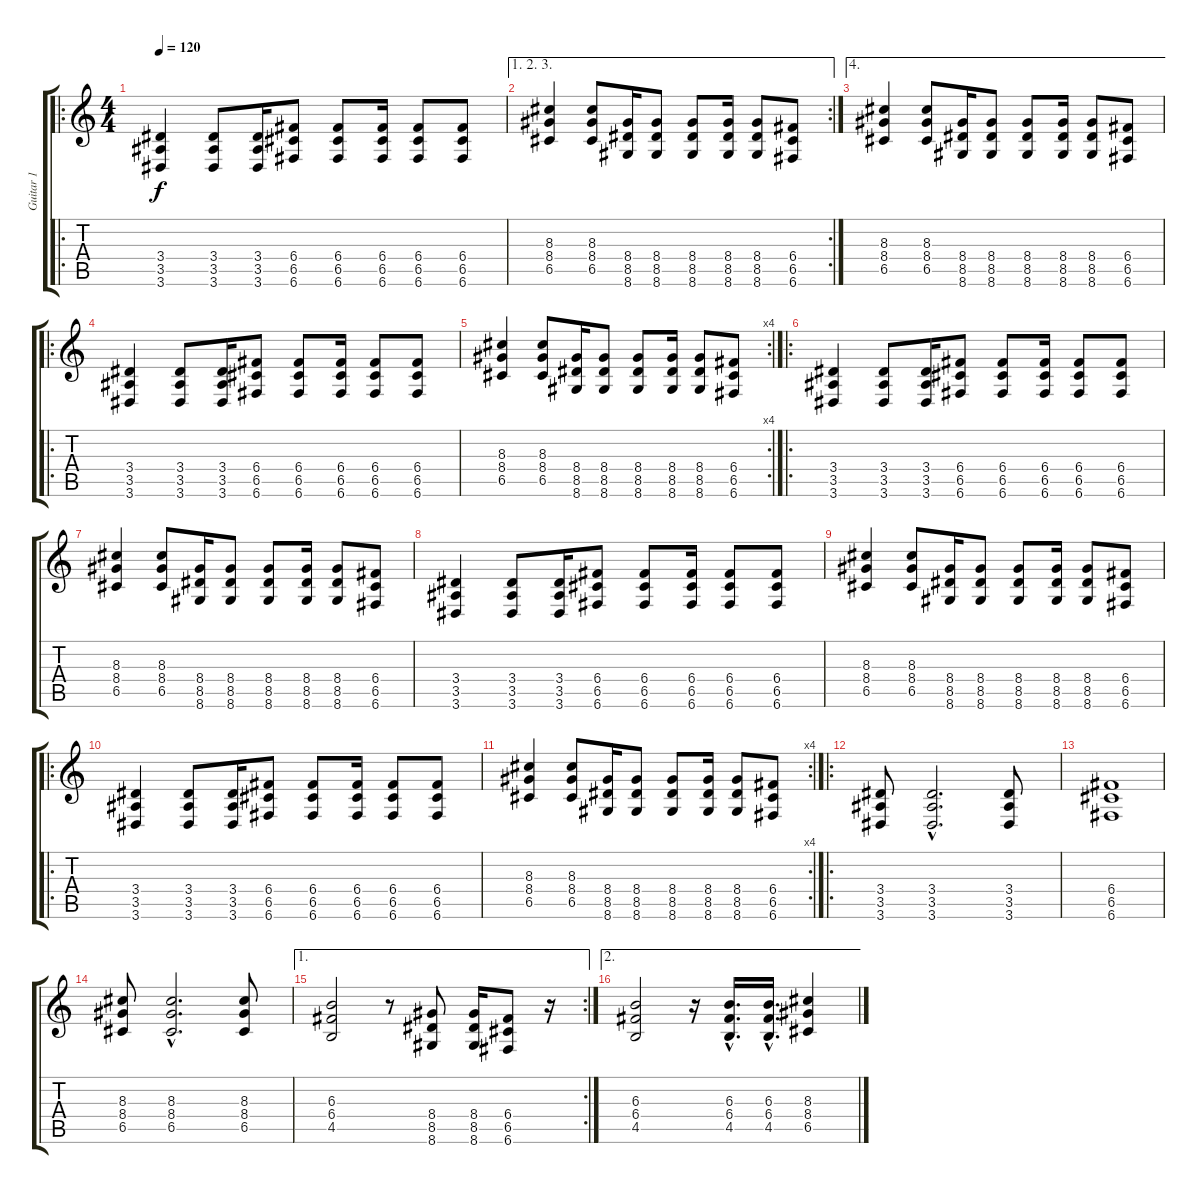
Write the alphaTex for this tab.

\track ("Guitar 1" "Guitar 1") {instrument overdrivenguitar}
\staff {score tabs}
\tuning (D4 A3 F3 C3 G2 C2) {hide}
\ro
\ts (4 4)
\tempo 120
\clef g2
\ks c
(3.4 3.5 3.6).4{dy f instrument overdrivenguitar} (3.4 3.5 3.6).8 (3.4 3.5 3.6).16 (6.4 6.5 6.6).8 (6.4 6.5 6.6).8 (6.4 6.5 6.6).16 (6.4 6.5 6.6).8 (6.4 6.5 6.6).8 |
\ae (1 2 3)
\rc 2
(8.3 8.4 6.5).4 (8.3 8.4 6.5).8 (8.4 8.5 8.6).16 (8.4 8.5 8.6).8 (8.4 8.5 8.6).8 (8.4 8.5 8.6).16 (8.4 8.5 8.6).8 (6.4 6.5 6.6).8 |
\ae 4
(8.3 8.4 6.5).4 (8.3 8.4 6.5).8 (8.4 8.5 8.6).16 (8.4 8.5 8.6).8 (8.4 8.5 8.6).8 (8.4 8.5 8.6).16 (8.4 8.5 8.6).8 (6.4 6.5 6.6).8 |
\ro
(3.4 3.5 3.6).4 (3.4 3.5 3.6).8 (3.4 3.5 3.6).16 (6.4 6.5 6.6).8 (6.4 6.5 6.6).8 (6.4 6.5 6.6).16 (6.4 6.5 6.6).8 (6.4 6.5 6.6).8 |
\rc 4
(8.3 8.4 6.5).4 (8.3 8.4 6.5).8 (8.4 8.5 8.6).16 (8.4 8.5 8.6).8 (8.4 8.5 8.6).8 (8.4 8.5 8.6).16 (8.4 8.5 8.6).8 (6.4 6.5 6.6).8 |
\ro
(3.4 3.5 3.6).4 (3.4 3.5 3.6).8 (3.4 3.5 3.6).16 (6.4 6.5 6.6).8 (6.4 6.5 6.6).8 (6.4 6.5 6.6).16 (6.4 6.5 6.6).8 (6.4 6.5 6.6).8 |
(8.3 8.4 6.5).4 (8.3 8.4 6.5).8 (8.4 8.5 8.6).16 (8.4 8.5 8.6).8 (8.4 8.5 8.6).8 (8.4 8.5 8.6).16 (8.4 8.5 8.6).8 (6.4 6.5 6.6).8 |
(3.4 3.5 3.6).4 (3.4 3.5 3.6).8 (3.4 3.5 3.6).16 (6.4 6.5 6.6).8 (6.4 6.5 6.6).8 (6.4 6.5 6.6).16 (6.4 6.5 6.6).8 (6.4 6.5 6.6).8 |
(8.3 8.4 6.5).4 (8.3 8.4 6.5).8 (8.4 8.5 8.6).16 (8.4 8.5 8.6).8 (8.4 8.5 8.6).8 (8.4 8.5 8.6).16 (8.4 8.5 8.6).8 (6.4 6.5 6.6).8 |
\ro
(3.4 3.5 3.6).4 (3.4 3.5 3.6).8 (3.4 3.5 3.6).16 (6.4 6.5 6.6).8 (6.4 6.5 6.6).8 (6.4 6.5 6.6).16 (6.4 6.5 6.6).8 (6.4 6.5 6.6).8 |
\rc 4
(8.3 8.4 6.5).4 (8.3 8.4 6.5).8 (8.4 8.5 8.6).16 (8.4 8.5 8.6).8 (8.4 8.5 8.6).8 (8.4 8.5 8.6).16 (8.4 8.5 8.6).8 (6.4 6.5 6.6).8 |
\ro
(3.4 3.5 3.6).8 (3.4{hac} 3.5{hac} 3.6{hac}).2{d} (3.4 3.5 3.6).8 |
(6.4 6.5 6.6).1 |
(8.3 8.4 6.5).8 (8.3{hac} 8.4{hac} 6.5{hac}).2{d} (8.3 8.4 6.5).8 |
\ae 1
\rc 2
(6.3 6.4 4.5).2 r.8 (8.4 8.5 8.6).8 (8.4 8.5 8.6).16 (6.4 6.5 6.6).8 r.16 |
\ae 2
(6.3 6.4 4.5).2 r.16 (6.3{hac} 6.4{hac} 4.5{hac}).16{d} (6.3{hac} 6.4{hac} 4.5{hac}).16{d} (8.3 8.4 6.5).4
